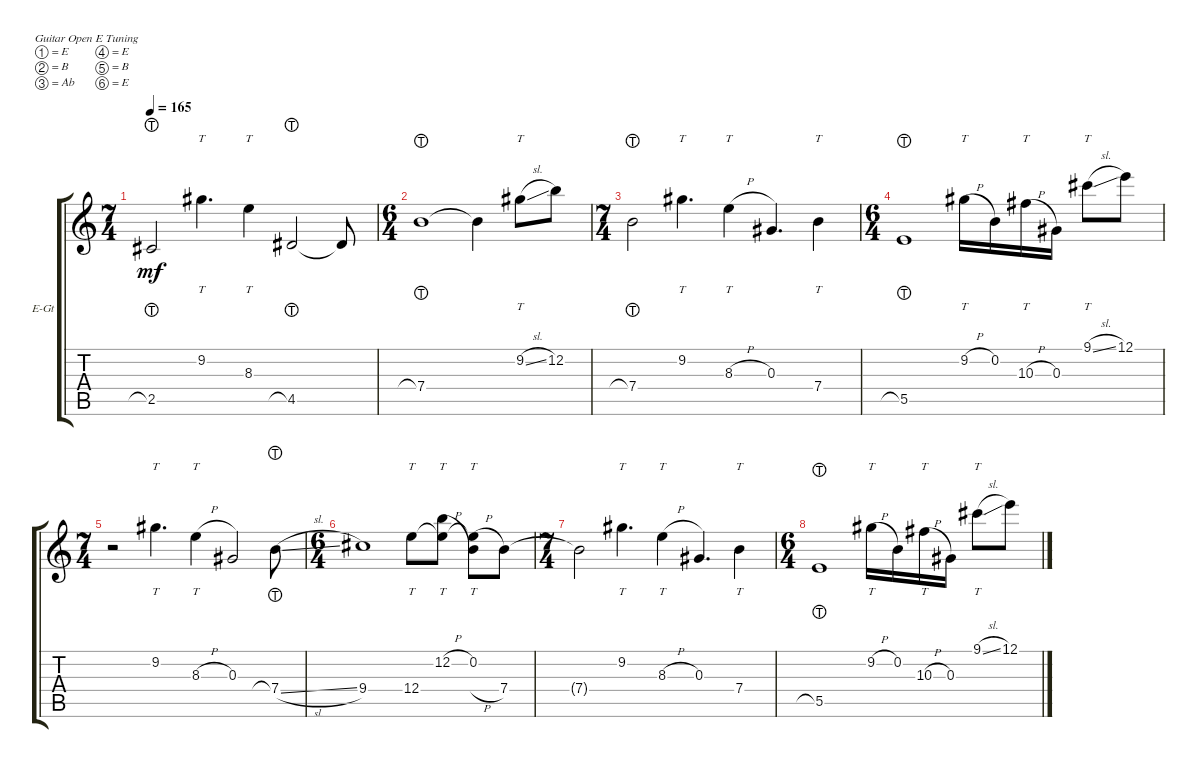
\defaultSystemsLayout 4
\bracketExtendMode groupsimilarinstruments
\firstSystemTrackNameOrientation horizontal
\otherSystemsTrackNameOrientation horizontal
\track ("Electric Guitar" "E-Gt") {instrument electricguitarclean}
\staff {score tabs}
\tuning (E4 B3 Ab3 E3 B2 E2)
\ts (7 4)
\tempo 165
\clef g2
\ks c
2.5{lht}.2{dy mf} 9.2.4{tt d} 8.3.4{tt} 4.5{lht}.2 4.5{t}.8 |
\ts (6 4)
7.4{lht}.1 7.4{t}.4 9.2{sl}.8{tt} 12.2.8 |
\ts (7 4)
7.4{lht}.2 9.2.4{tt d} 8.3{h}.4{tt} 0.3.4{d} 7.4.4{tt} |
\ts (6 4)
5.5{lht}.1 9.2{h}.16{tt} 0.2.16 10.3{h}.16{tt} 0.3.16 9.1{sl}.8{tt} 12.1.8 |
\ts (7 4)
r.2 9.2.4{tt d} 8.3{h}.4{tt} 0.3.2 7.4{sl lht}.8 |
\ts (6 4)
9.4.1 12.4.8{tt} (12.2{h} 12.4{t}).8{tt} (0.2 12.4{h t}).8{tt} 7.4.8 |
\ts (7 4)
7.4{t}.2 9.2.4{tt d} 8.3{h}.4{tt} 0.3.4{d} 7.4.4{tt} |
\ts (6 4)
5.5{lht}.1 9.2{h}.16{tt} 0.2.16 10.3{h}.16{tt} 0.3.16 9.1{sl}.8{tt} 12.1.8
